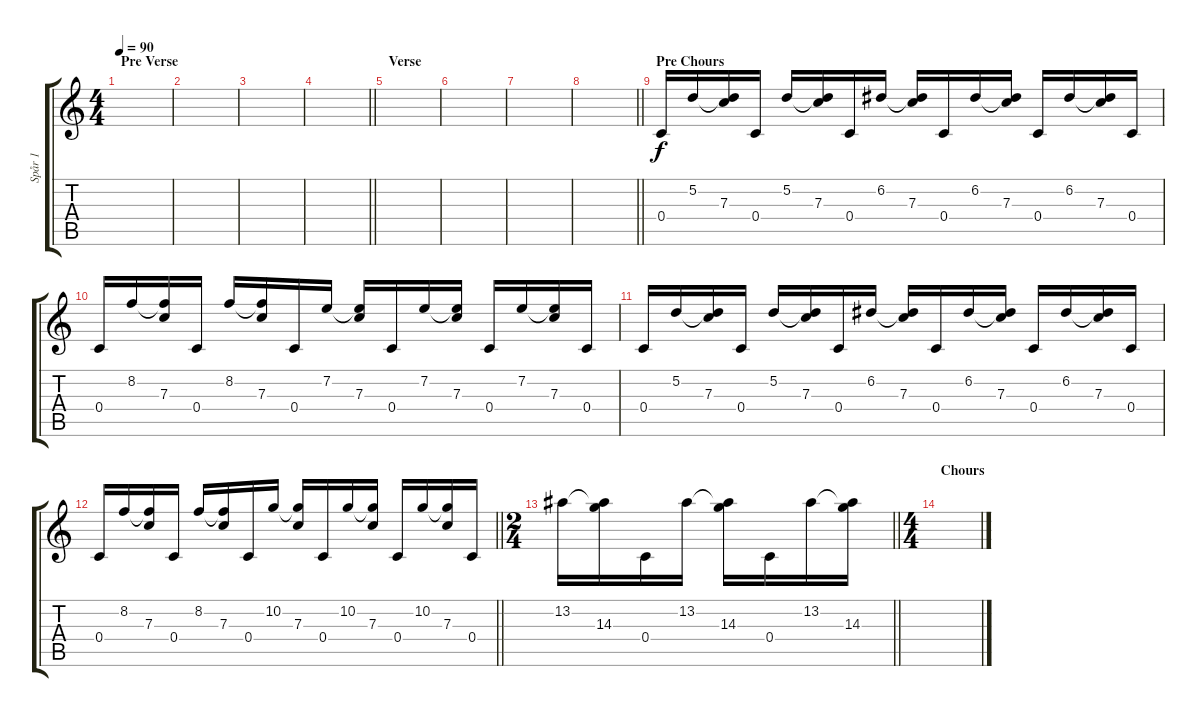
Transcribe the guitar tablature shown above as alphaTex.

\track ("Spår 1" "Spår 1") {instrument electricguitarclean}
\staff {score tabs}
\tuning (D4 A3 F3 C3 G2 C2) {hide}
\ts (4 4)
\section ("" "Pre Verse")
\tempo 90
\clef g2
\ks c
|
|
|
\barLineRight lightlight
|
\section ("" "Verse")
|
|
|
\barLineRight lightlight
|
\section ("" "Pre Chours")
0.4.16 5.2.16 (5.2{t} 7.3).16 0.4.16 5.2.16 (5.2{t} 7.3).16 0.4.16 6.2.16 (6.2{t} 7.3).16 0.4.16 6.2.16 (6.2{t} 7.3).16 0.4.16 6.2.16 (6.2{t} 7.3).16 0.4.16 |
0.4.16 8.2.16 (8.2{t} 7.3).16 0.4.16 8.2.16 (8.2{t} 7.3).16 0.4.16 7.2.16 (7.2{t} 7.3).16 0.4.16 7.2.16 (7.2{t} 7.3).16 0.4.16 7.2.16 (7.2{t} 7.3).16 0.4.16 |
0.4.16 5.2.16 (5.2{t} 7.3).16 0.4.16 5.2.16 (5.2{t} 7.3).16 0.4.16 6.2.16 (6.2{t} 7.3).16 0.4.16 6.2.16 (6.2{t} 7.3).16 0.4.16 6.2.16 (6.2{t} 7.3).16 0.4.16 |
\barLineRight lightlight
0.4.16 8.2.16 (8.2{t} 7.3).16 0.4.16 8.2.16 (8.2{t} 7.3).16 0.4.16 10.2.16 (10.2{t} 7.3).16 0.4.16 10.2.16 (10.2{t} 7.3).16 0.4.16 10.2.16 (10.2{t} 7.3).16 0.4.16 |
\ts (2 4)
\barLineRight lightlight
13.2.16 (13.2{t} 14.3).16 0.4.16 13.2.16 (13.2{t} 14.3).16 0.4.16 13.2.16 (13.2{t} 14.3).16 |
\ts (4 4)
\section ("" "Chours")
